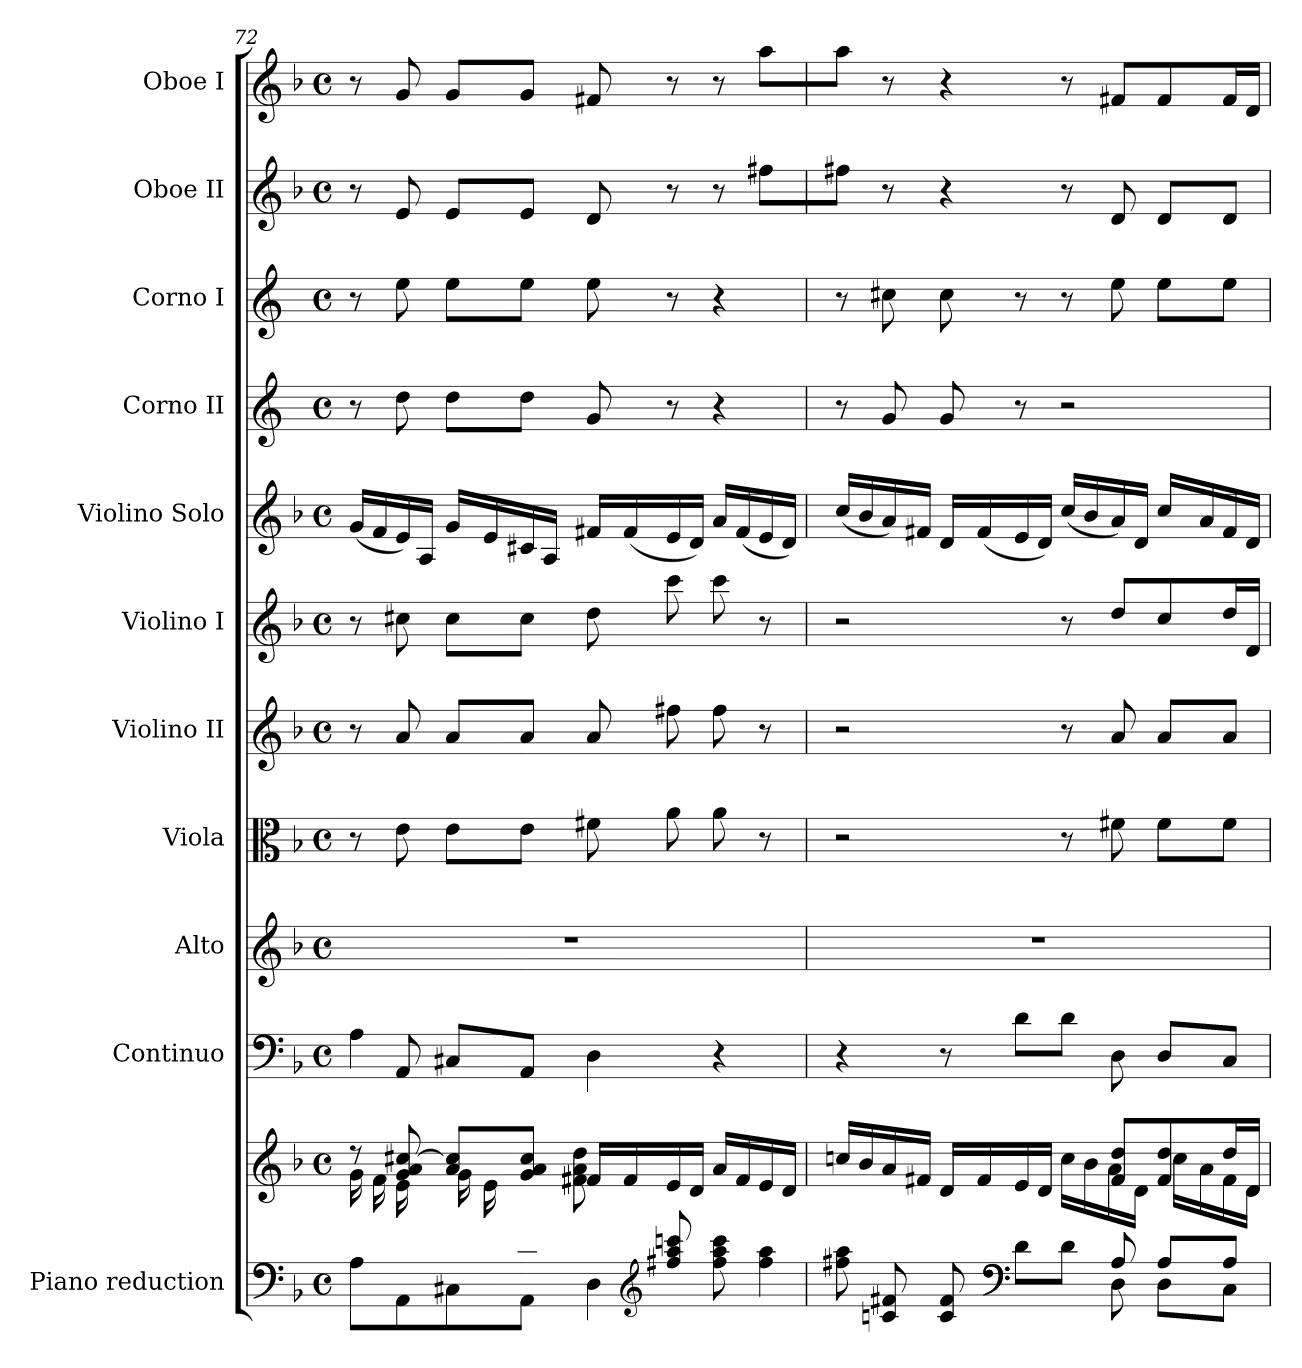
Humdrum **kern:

**kern	**kern	**kern	**kern	**kern	**kern	**kern	**kern	**kern	**kern	**kern	**kern
*part11	*part11	*part10	*part9	*part8	*part7	*part6	*part5	*part4	*part3	*part2	*part1
*staff12	*staff11	*staff10	*staff9	*staff8	*staff7	*staff6	*staff5	*staff4	*staff3	*staff2	*staff1
*I"Piano reduction	*	*I"Continuo	*I"Alto	*I"Viola	*I"Violino II	*I"Violino I	*I"Violino Solo	*I"Corno II	*I"Corno I	*I"Oboe II	*I"Oboe I
*I'Pno	*	*	*	*	*	*	*I'Vln	*	*	*I'Ob	*I'Ob
*clefF4	*clefG2	*clefF4	*clefG2	*clefC3	*clefG2	*clefG2	*clefG2	*clefG2	*clefG2	*clefG2	*clefG2
*	*	*	*	*	*	*	*	*ITrd4c7	*ITrd4c7	*	*
*k[b-]	*k[b-]	*k[b-]	*k[b-]	*k[b-]	*k[b-]	*k[b-]	*k[b-]	*k[b-]	*k[b-]	*k[b-]	*k[b-]
*M4/4	*M4/4	*M4/4	*M4/4	*M4/4	*M4/4	*M4/4	*M4/4	*M4/4	*M4/4	*M4/4	*M4/4
*met(c)	*met(c)	*met(c)	*met(c)	*met(c)	*met(c)	*met(c)	*met(c)	*met(c)	*met(c)	*met(c)	*met(c)
=72	=72	=72	=72	=72	=72	=72	=72	=72	=72	=72	=72
*^	*^	*	*	*	*	*	*	*	*	*	*
*	*^	*	*	*	*	*	*	*	*	*	*	*	*
8.ryy	2ryy	8A\L	8r	16g\LL	8A\J	1r	8r	8r	8r	(16g/LL	8r	8r	8r	8r
.	.	.	.	16f\	.	.	.	.	.	16f/	.	.	.	.
.	.	8AA\	8g/ 8a/ [8cc#X/	16e\	8AA/	.	8e\	8a/	8cc#X\	16e/)	8g\	8a\	8e/	8g/
16A/JJ	.	.	.	16ryy	.	.	.	.	.	16A/JJ	.	.	.	.
8ryy	.	8C#X\	8a/ 8cc#/]L	16g\LL	8C#X/L	.	8e\L	8a/L	8cc#\L	16g/LL	8g\L	8a\L	8e/L	8g/L
.	.	.	.	16e\	.	.	.	.	.	16e/	.	.	.	.
16c#X/	.	8AA\J	8g/ 8a/ 8cc#/J	8ryy	8AA/J	.	8e\J	8a/J	8cc#\J	16c#X/	8g\J	8a\J	8e/J	8g/J
16A/JJ	.	.	.	.	.	.	.	.	.	16A/JJ	.	.	.	.
2ryy	8ryy	4D\	16f#X/LL	8f#\ 8a\ 8dd\	4D\	.	8f#X\	8a/	8dd\	16f#X/LL	8c/	8a\	8d/	8f#X/
.	.	.	16f#/	.	.	.	.	.	.	(16f#/	.	.	.	.
*clefG2	*	*	*	*	*	*	*	*	*	*	*	*	*	*
.	8ff#X/ 8aa/ 8cccn/	.	16e/	8ryy	.	.	8a\	8ff#X\	8ccc\	16e/	8r	8r	8r	8r
.	.	.	16d/JJ	.	.	.	.	.	.	16d/JJ)	.	.	.	.
.	8ff#\ 8aa\ 8ccc\	4ryy	16a/LL	4ryy	4r	.	8a\	8ff#\	8ccc\	16a/LL	4r	4r	8r	8r
.	.	.	16f#/	.	.	.	.	.	.	(16f#/	.	.	.	.
.	8ff#\ 8aa\L	.	16e/	.	.	.	8r	8r	8r	16e/	.	.	8ff#X\L	8aa\L
.	.	.	16d/JJ	.	.	.	.	.	.	16d/JJ)	.	.	.	.
*	*v	*v	*	*	*	*	*	*	*	*	*	*	*	*
=73	=73	=73	=73	=73	=73	=73	=73	=73	=73	=73	=73	=73	=73
8ff#X\ 8aa\J	4ryy	16ccn/LL	2ryy	4r	1r	2r	2r	2r	(16cc/LL	8r	8r	8ff#X\J	8aa\J
.	.	16b-/	.	.	.	.	.	.	16b-/	.	.	.	.
8cn/ 8f#X/	.	16a/	.	.	.	.	.	.	16a/)	8c/	8f#X\	8r	8r
.	.	16f#X/JJ	.	.	.	.	.	.	16f#X/JJ	.	.	.	.
8c/ 8f#/	8ryy	16d/LL	.	8r	.	.	.	.	16d/LL	8c/	8f#\	4r	4r
.	.	16f#/	.	.	.	.	.	.	(16f#/	.	.	.	.
*clefF4	*	*	*	*	*	*	*	*	*	*	*	*	*
8ryy	8d\L	16e/	.	8d\L	.	.	.	.	16e/	8r	8r	.	.
.	.	16d/JJ	.	.	.	.	.	.	16d/JJ)	.	.	.	.
8ryy	8d\J	8ryy	16cc\LL	8d\J	.	8r	8r	8r	(16cc/LL	2r	8r	8r	8r
.	.	.	16b-\	.	.	.	.	.	16b-/	.	.	.	.
8A/	8D\	8f#/ 8dd/L	16a\	8D\	.	8f#X\	8a/	8dd/L	16a/)	.	8a\	8d/	8f#X/L
.	.	.	16d\JJ	.	.	.	.	.	16d/JJ	.	.	.	.
8A/L	8D\L	8f#/ 8dd/	16cc\LL	8D/L	.	8f#\L	8a/L	8cc/	16cc/LL	.	8a\L	8d/L	8f#/
.	.	.	16a\	.	.	.	.	.	16a/	.	.	.	.
8A/J	8C\J	16dd/L	16f#\	8C/J	.	8f#\J	8a/J	16dd/L	16f#/	.	8a\J	8d/J	16f#/L
.	.	16d/JJ	16d\JJ	.	.	.	.	16d/JJ	16d/JJ	.	.	.	16d/JJ
*v	*v	*	*	*	*	*	*	*	*	*	*	*	*
*	*v	*v	*	*	*	*	*	*	*	*	*	*
=	=	=	=	=	=	=	=	=	=	=	=
*-	*-	*-	*-	*-	*-	*-	*-	*-	*-	*-	*-
